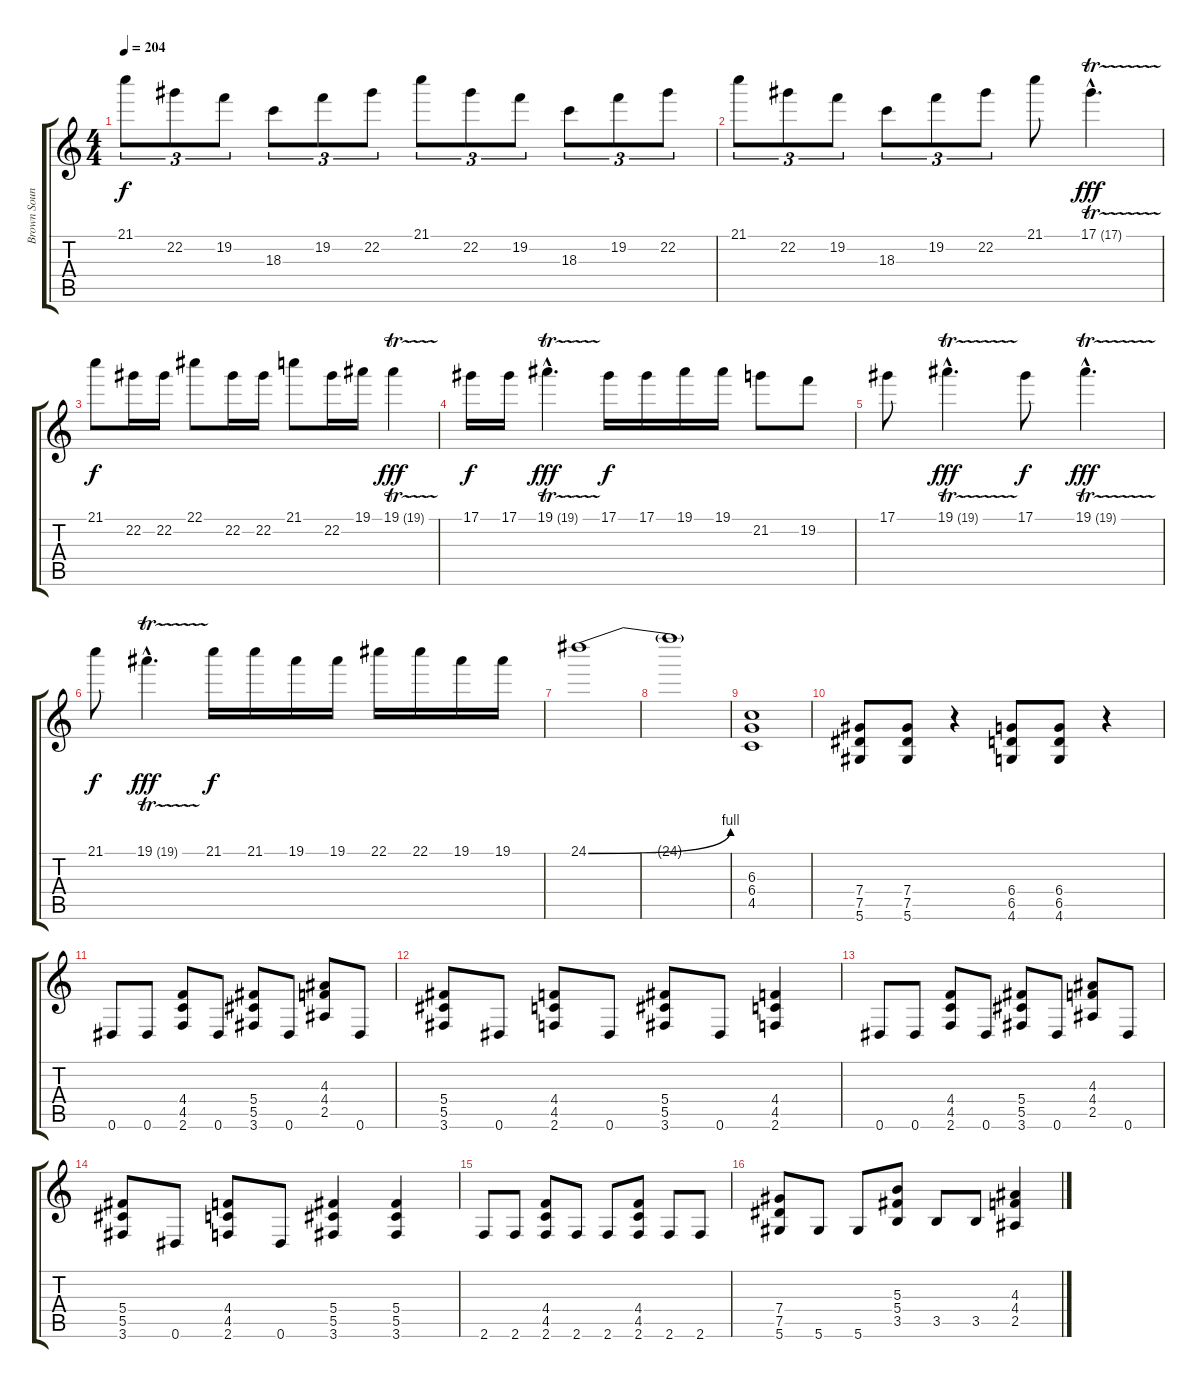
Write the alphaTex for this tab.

\track ("Brown Sound" "Brown Soun") {instrument distortionguitar}
\staff {score tabs}
\tuning (Eb4 Bb3 Gb3 Db3 Ab2 Eb2) {hide}
\ts (4 4)
\tempo 204
\clef g2
\ks c
21.1.8{tu (3 2) dy f} 22.2.8{tu (3 2)} 19.2.8{tu (3 2)} 18.3.8{tu (3 2)} 19.2.8{tu (3 2)} 22.2.8{tu (3 2)} 21.1.8{tu (3 2)} 22.2.8{tu (3 2)} 19.2.8{tu (3 2)} 18.3.8{tu (3 2)} 19.2.8{tu (3 2)} 22.2.8{tu (3 2)} |
21.1.8{tu (3 2)} 22.2.8{tu (3 2)} 19.2.8{tu (3 2)} 18.3.8{tu (3 2)} 19.2.8{tu (3 2)} 22.2.8{tu (3 2)} 21.1.8 17.1{tr (17 16) hac}.4{d dy fff} |
21.1.8{dy f} 22.2.16 22.2.16 22.1.8 22.2.16 22.2.16 21.1.8 22.2.16 19.1.16 19.1{tr (19 16)}.4{dy fff} |
17.1.16{dy f} 17.1.16 19.1{tr (19 16) hac}.4{d dy fff} 17.1.16{dy f} 17.1.16 19.1.16 19.1.16 21.2.8 19.2.8 |
17.1.8 19.1{tr (19 16) hac}.4{d dy fff} 17.1.8{dy f} 19.1{tr (19 16) hac}.4{d dy fff} |
21.1.8{dy f} 19.1{tr (19 16) hac}.4{d dy fff} 21.1.16{dy f} 21.1.16 19.1.16 19.1.16 22.1.16 22.1.16 19.1.16 19.1.16 |
24.1{be (bend 0 0 60 4)}.1 |
24.1{t}.1 |
(6.3 6.4 4.5).1 |
(7.4 7.5 5.6).8 (7.4 7.5 5.6).8 r.4 (6.4 6.5 4.6).8 (6.4 6.5 4.6).8 r.4 |
0.6.8 0.6.8 (4.4 4.5 2.6).8 0.6.8 (5.4 5.5 3.6).8 0.6.8 (4.3 4.4 2.5).8 0.6.8 |
(5.4 5.5 3.6).8 0.6.8 (4.4 4.5 2.6).8 0.6.8 (5.4 5.5 3.6).8 0.6.8 (4.4 4.5 2.6).4 |
0.6.8 0.6.8 (4.4 4.5 2.6).8 0.6.8 (5.4 5.5 3.6).8 0.6.8 (4.3 4.4 2.5).8 0.6.8 |
(5.4 5.5 3.6).8 0.6.8 (4.4 4.5 2.6).8 0.6.8 (5.4 5.5 3.6).4 (5.4 5.5 3.6).4 |
2.6.8 2.6.8 (4.4 4.5 2.6).8 2.6.8 2.6.8 (4.4 4.5 2.6).8 2.6.8 2.6.8 |
(7.4 7.5 5.6).8 5.6.8 5.6.8 (5.3 5.4 3.5).8 3.5.8 3.5.8 (4.3 4.4 2.5).4
